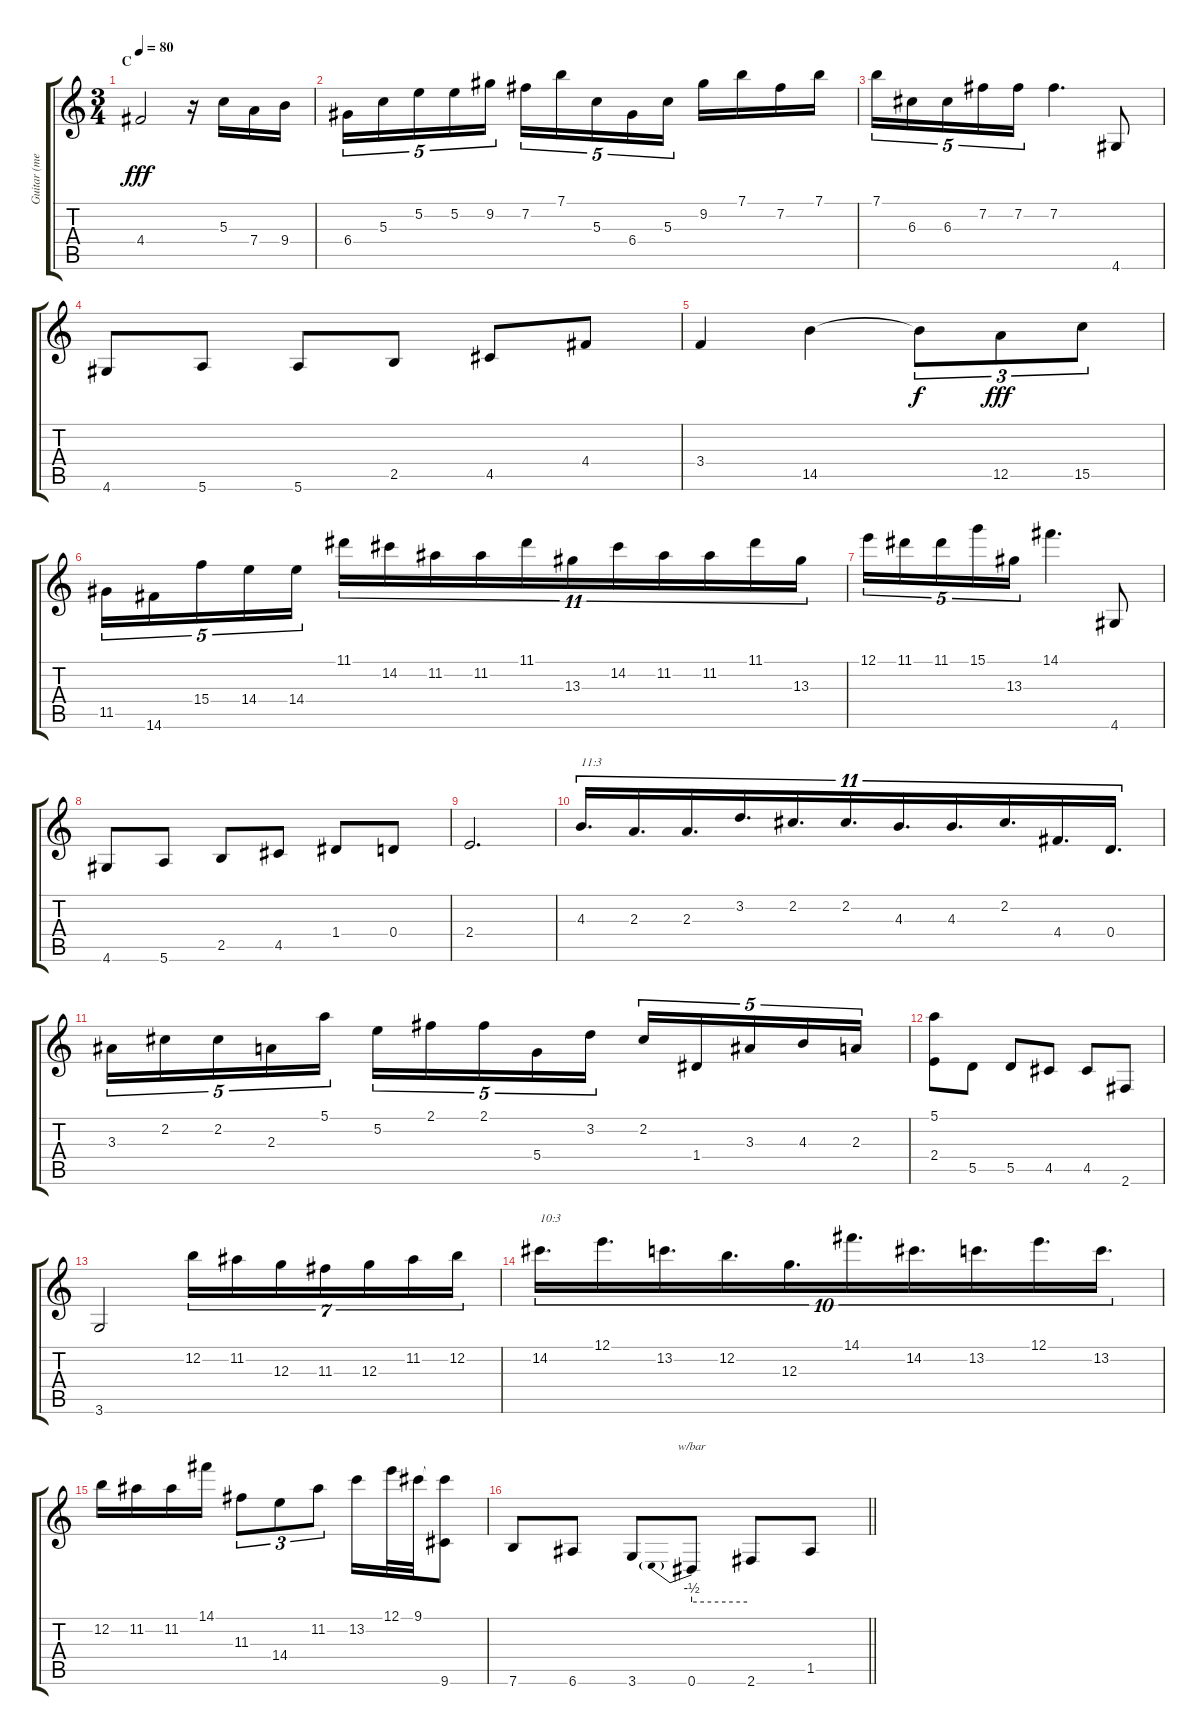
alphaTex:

\track ("Guitar (melody arrangement)" "Guitar (me") {instrument distortionguitar}
\staff {score tabs}
\tuning (E4 B3 G3 D3 A2 E2) {hide}
\ts (3 4)
\section ("" "C")
\tempo 80
\clef g2
\ks c
4.4.2{dy fff} r.16 5.3.16 7.4.16 9.4.16 |
6.4.16{tu (5 4)} 5.3.16{tu (5 4)} 5.2.16{tu (5 4)} 5.2.16{tu (5 4)} 9.2.16{tu (5 4)} 7.2.16{tu (5 4)} 7.1.16{tu (5 4)} 5.3.16{tu (5 4)} 6.4.16{tu (5 4)} 5.3.16{tu (5 4)} 9.2.16 7.1.16 7.2.16 7.1.16 |
7.1.16{tu (5 4)} 6.3.16{tu (5 4)} 6.3.16{tu (5 4)} 7.2.16{tu (5 4)} 7.2.16{tu (5 4)} 7.2.4{d} 4.6.8 |
4.6.8 5.6.8 5.6.8 2.5.8 4.5.8 4.4.8 |
3.4.4 14.5.4 14.5{t}.8{tu (3 2) dy f} 12.5.8{tu (3 2) dy fff} 15.5.8{tu (3 2)} |
11.5.16{tu (5 4)} 14.6.16{tu (5 4)} 15.4.16{tu (5 4)} 14.4.16{tu (5 4)} 14.4.16{tu (5 4)} 11.1.16{tu (11 8)} 14.2.16{tu (11 8)} 11.2.16{tu (11 8)} 11.2.16{tu (11 8)} 11.1.16{tu (11 8)} 13.3.16{tu (11 8)} 14.2.16{tu (11 8)} 11.2.16{tu (11 8)} 11.2.16{tu (11 8)} 11.1.16{tu (11 8)} 13.3.16{tu (11 8)} |
12.1.16{tu (5 4)} 11.1.16{tu (5 4)} 11.1.16{tu (5 4)} 15.1.16{tu (5 4)} 13.3.16{tu (5 4)} 14.1.4{d} 4.6.8 |
4.6.8 5.6.8 2.5.8 4.5.8 1.4.8 0.4.8 |
2.4.2{d} |
4.3.16{d tu (11 8) txt "11:3"} 2.3.16{d tu (11 8)} 2.3.16{d tu (11 8)} 3.2.16{d tu (11 8)} 2.2.16{d tu (11 8)} 2.2.16{d tu (11 8)} 4.3.16{d tu (11 8)} 4.3.16{d tu (11 8)} 2.2.16{d tu (11 8)} 4.4.16{d tu (11 8)} 0.4.16{d tu (11 8)} |
3.3.16{tu (5 4)} 2.2.16{tu (5 4)} 2.2.16{tu (5 4)} 2.3.16{tu (5 4)} 5.1.16{tu (5 4)} 5.2.16{tu (5 4)} 2.1.16{tu (5 4)} 2.1.16{tu (5 4)} 5.4.16{tu (5 4)} 3.2.16{tu (5 4)} 2.2.16{tu (5 4)} 1.4.16{tu (5 4)} 3.3.16{tu (5 4)} 4.3.16{tu (5 4)} 2.3.16{tu (5 4)} |
(5.1 2.4).8 5.5.8 5.5.8 4.5.8 4.5.8 2.6.8 |
3.6.2 12.2.16{tu (7 4)} 11.2.16{tu (7 4)} 12.3.16{tu (7 4)} 11.3.16{tu (7 4)} 12.3.16{tu (7 4)} 11.2.16{tu (7 4)} 12.2.16{tu (7 4)} |
14.2.16{d tu (10 8) txt "10:3"} 12.1.16{d tu (10 8)} 13.2.16{d tu (10 8)} 12.2.16{d tu (10 8)} 12.3.16{d tu (10 8)} 14.1.16{d tu (10 8)} 14.2.16{d tu (10 8)} 13.2.16{d tu (10 8)} 12.1.16{d tu (10 8)} 13.2.16{d tu (10 8)} |
12.2.16 11.2.16 11.2.16 14.1.16 11.3.8{tu (3 2)} 14.4.8{tu (3 2)} 11.2.8{tu (3 2)} 13.2.16 12.1.32 9.1.32 (9.1{t} 9.6).8 |
\barLineRight lightlight
7.6.8 6.6.8 3.6.8 0.6.8{tbe (predive default 0 -2 60 -2)} 2.6.8 1.5.8
